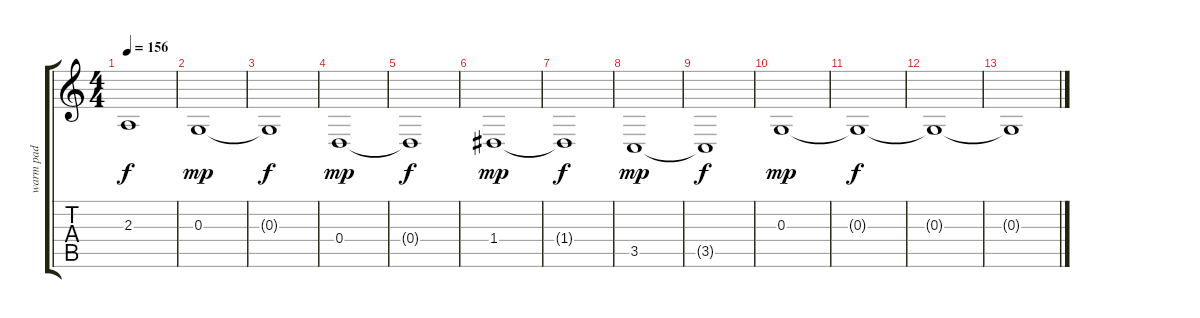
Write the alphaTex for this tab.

\track ("warm pad" "warm pad") {instrument pad2warm}
\staff {score tabs}
\tuning (E4 B3 G3 D3 A2 E2) {hide}
\ts (4 4)
\tempo 156
\clef g2
\ks c
2.3{t}.1{dy f} |
0.3.1{dy mp} |
0.3{t}.1{dy f} |
0.4.1{dy mp} |
0.4{t}.1{dy f} |
1.4.1{dy mp} |
1.4{t}.1{dy f} |
3.5.1{dy mp} |
3.5{t}.1{dy f} |
0.3.1{dy mp} |
0.3{t}.1{dy f} |
0.3{t}.1 |
0.3{t}.1
